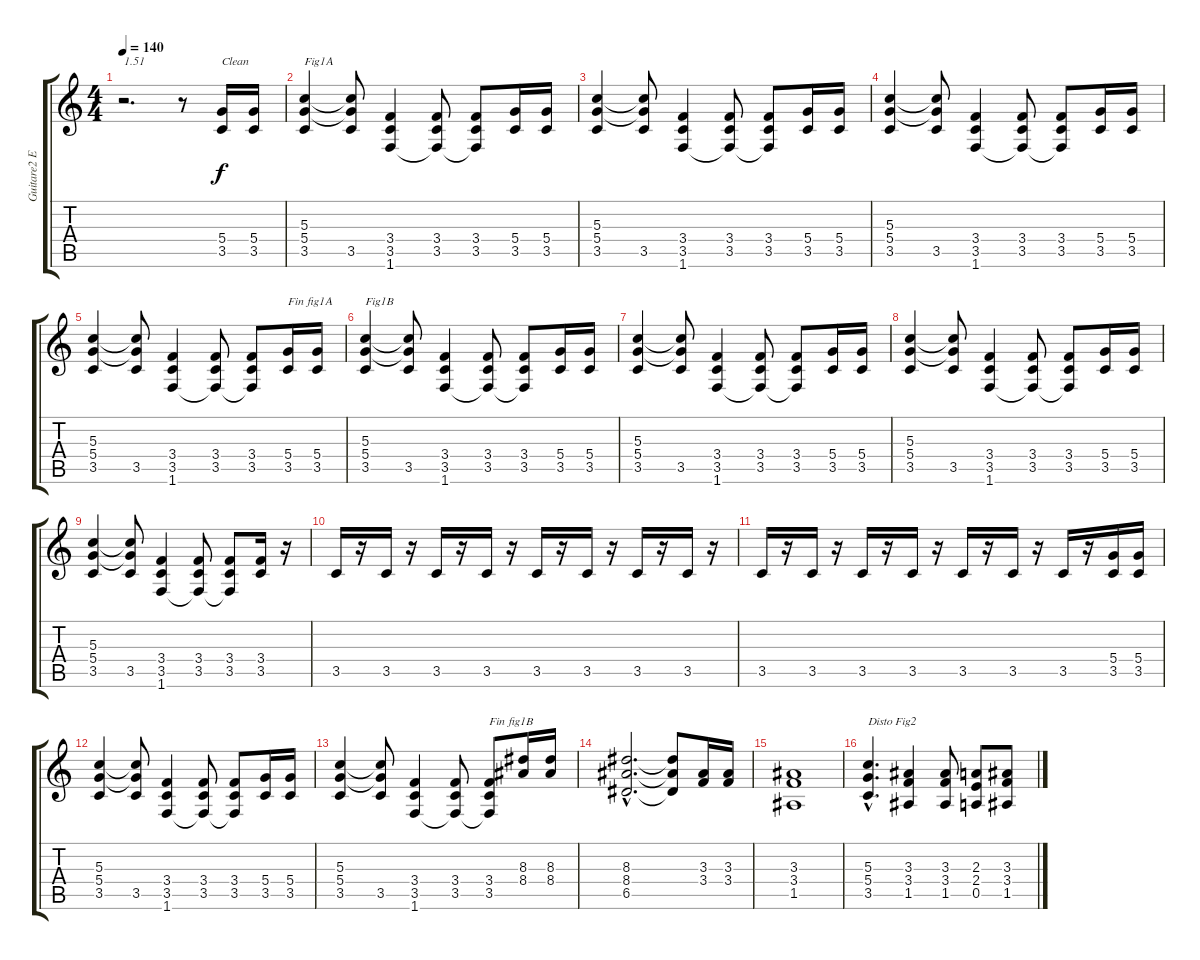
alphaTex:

\track ("Guitare2 E" "Guitare2 E") {instrument electricguitarjazz}
\staff {score tabs}
\tuning (E4 B3 G3 D3 A2 E2) {hide}
\ts (4 4)
\tempo 140
\clef g2
\ks c
r.2{d txt "1.51" dy f} r.8 (5.4 3.5).16{txt "Clean" instrument electricguitarjazz} (5.4 3.5).16 |
(5.3 5.4 3.5).4{txt "Fig1A"} (5.3{t} 5.4{t} 3.5).8 (3.4 3.5 1.6).4 (3.4 3.5 1.6{t}).8 (3.4 3.5 1.6{t}).8 (5.4 3.5).16 (5.4 3.5).16 |
(5.3 5.4 3.5).4 (5.3{t} 5.4{t} 3.5).8 (3.4 3.5 1.6).4 (3.4 3.5 1.6{t}).8 (3.4 3.5 1.6{t}).8 (5.4 3.5).16 (5.4 3.5).16 |
(5.3 5.4 3.5).4 (5.3{t} 5.4{t} 3.5).8 (3.4 3.5 1.6).4 (3.4 3.5 1.6{t}).8 (3.4 3.5 1.6{t}).8 (5.4 3.5).16 (5.4 3.5).16 |
(5.3 5.4 3.5).4 (5.3{t} 5.4{t} 3.5).8 (3.4 3.5 1.6).4 (3.4 3.5 1.6{t}).8 (3.4 3.5 1.6{t}).8 (5.4 3.5).16{txt "Fin fig1A"} (5.4 3.5).16 |
(5.3 5.4 3.5).4{txt "Fig1B"} (5.3{t} 5.4{t} 3.5).8 (3.4 3.5 1.6).4 (3.4 3.5 1.6{t}).8 (3.4 3.5 1.6{t}).8 (5.4 3.5).16 (5.4 3.5).16 |
(5.3 5.4 3.5).4 (5.3{t} 5.4{t} 3.5).8 (3.4 3.5 1.6).4 (3.4 3.5 1.6{t}).8 (3.4 3.5 1.6{t}).8 (5.4 3.5).16 (5.4 3.5).16 |
(5.3 5.4 3.5).4 (5.3{t} 5.4{t} 3.5).8 (3.4 3.5 1.6).4 (3.4 3.5 1.6{t}).8 (3.4 3.5 1.6{t}).8 (5.4 3.5).16 (5.4 3.5).16 |
(5.3 5.4 3.5).4 (5.3{t} 5.4{t} 3.5).8 (3.4 3.5 1.6).4 (3.4 3.5 1.6{t}).8 (3.4 3.5 1.6{t}).8 (3.4 3.5).16 r.16 |
3.5.16 r.16 3.5.16 r.16 3.5.16 r.16 3.5.16 r.16 3.5.16 r.16 3.5.16 r.16 3.5.16 r.16 3.5.16 r.16 |
3.5.16 r.16 3.5.16 r.16 3.5.16 r.16 3.5.16 r.16 3.5.16 r.16 3.5.16 r.16 3.5.16 r.16 (5.4 3.5).16 (5.4 3.5).16 |
(5.3 5.4 3.5).4 (5.3{t} 5.4{t} 3.5).8 (3.4 3.5 1.6).4 (3.4 3.5 1.6{t}).8 (3.4 3.5 1.6{t}).8 (5.4 3.5).16 (5.4 3.5).16 |
(5.3 5.4 3.5).4 (5.3{t} 5.4{t} 3.5).8 (3.4 3.5 1.6).4 (3.4 3.5 1.6{t}).8 (3.4 3.5 1.6{t}).8{txt "Fin fig1B"} (8.3 8.4).16 (8.3 8.4).16 |
(8.3{hac} 8.4{hac} 6.5{hac}).2{d} (8.3{t} 8.4{t} 6.5{t}).8 (3.3 3.4).16 (3.3 3.4).16 |
(3.3 3.4 1.5).1 |
(5.3{hac} 5.4{hac} 3.5{hac}).4{d txt "Disto Fig2" instrument distortionguitar} (3.3 3.4 1.5).4 (3.3 3.4 1.5).8 (2.3 2.4 0.5).8 (3.3 3.4 1.5).8
